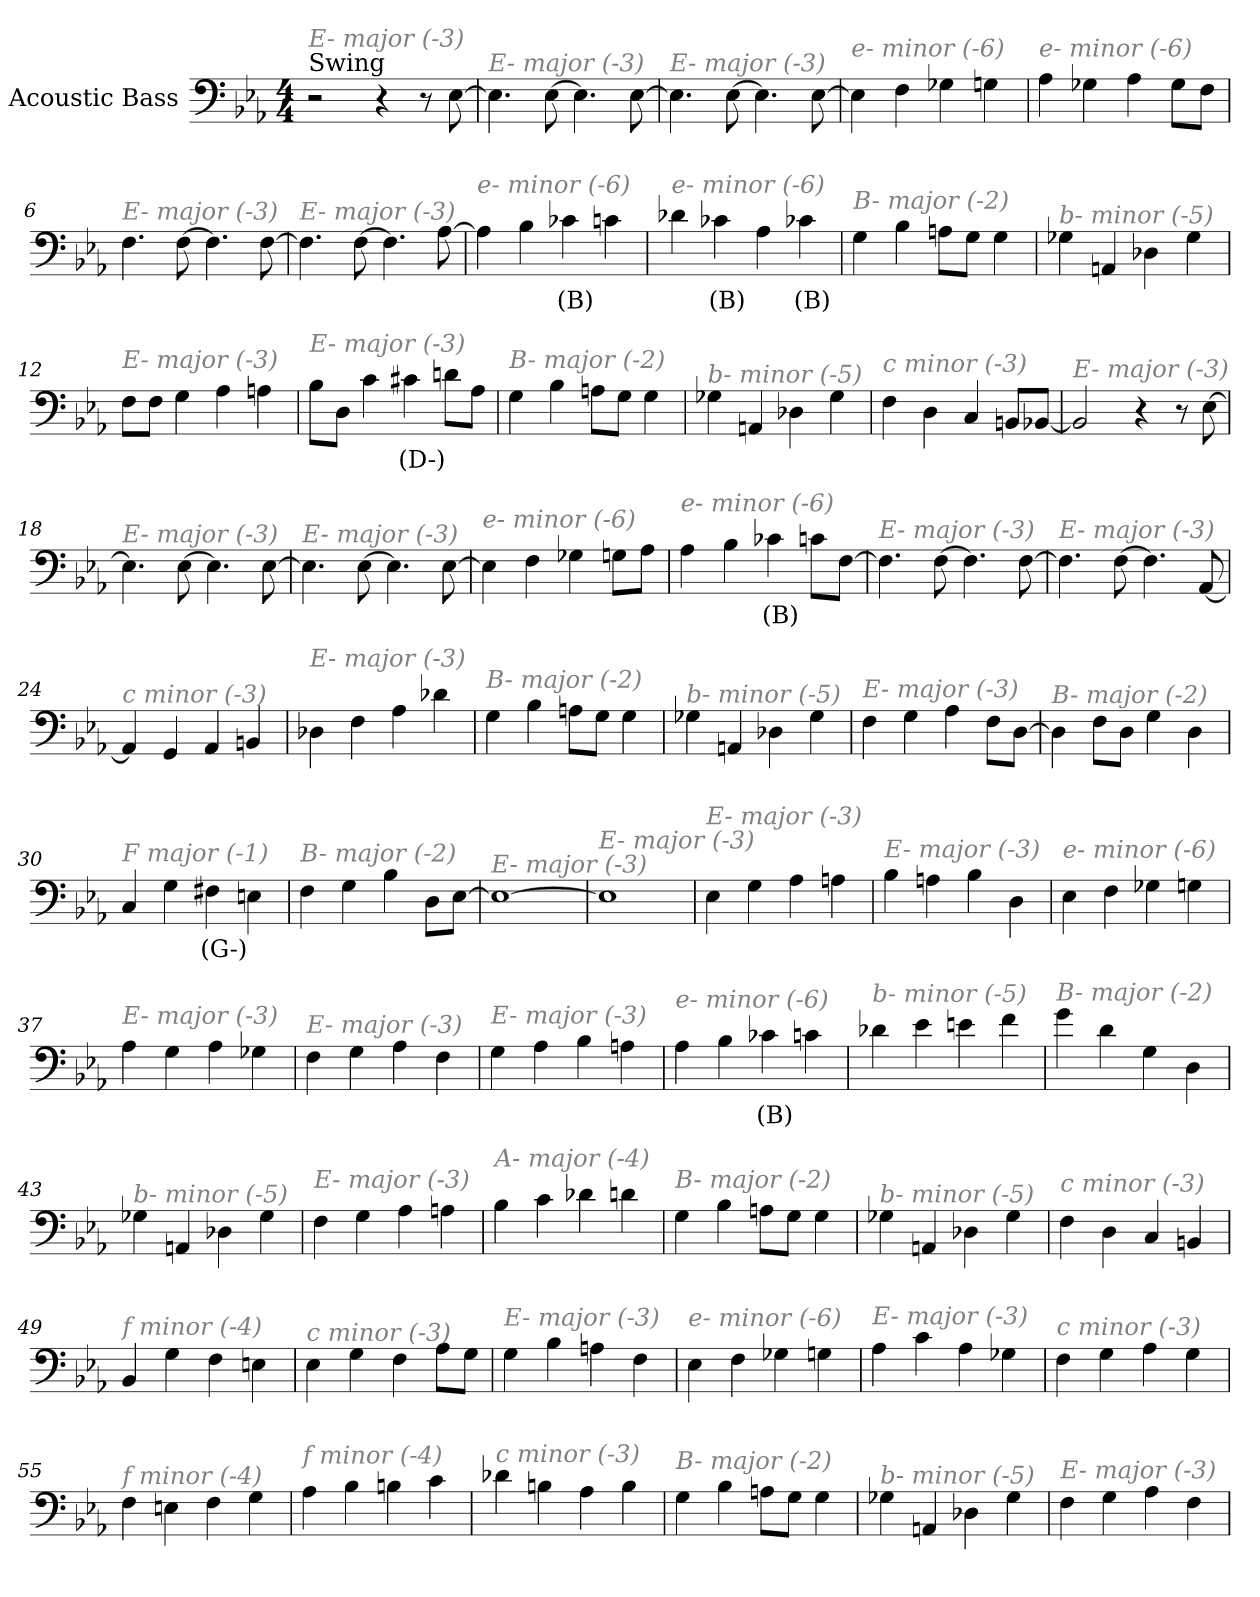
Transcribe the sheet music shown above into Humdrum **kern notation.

**kern	**text
*part1	*part1
*staff1	*staff1
*I"Acoustic Bass	*
*clefF4	*
*ITrd7c12	*
*k[b-e-a-]	*
*E-:	*
*M4/4	*
*MM210	*
=1	=1
!LO:TX:a:t=Swing	!
!LO:TX:i:color=#808080:t=E- major (-3)	!
2r	.
4r	.
8r	.
[8EE-	.
=2	=2
!LO:TX:i:color=#808080:t=E- major (-3)	!
4.EE-]	.
[8EE-	.
4.EE-]	.
[8EE-	.
=3	=3
!LO:TX:i:color=#808080:t=E- major (-3)	!
4.EE-]	.
[8EE-	.
4.EE-]	.
[8EE-	.
=4	=4
!LO:TX:i:color=#808080:t=e- minor (-6)	!
4EE-]	.
4FF	.
4GG-X	.
4GGn	.
=5	=5
!LO:TX:i:color=#808080:t=e- minor (-6)	!
4AA-	.
4GG-X	.
4AA-	.
8GG-L	.
8FFJ	.
=6	=6
!LO:TX:i:color=#808080:t=E- major (-3)	!
4.FF	.
[8FF	.
4.FF]	.
[8FF	.
=7	=7
!LO:TX:i:color=#808080:t=E- major (-3)	!
4.FF]	.
[8FF	.
4.FF]	.
[8AA-	.
=8	=8
!LO:TX:i:color=#808080:t=e- minor (-6)	!
4AA-]	.
4BB-	.
4C-Xi	(B)
4C	.
=9	=9
!LO:TX:i:color=#808080:t=e- minor (-6)	!
4D-X	.
4C-Xi	(B)
4AA-	.
4C-Xi	(B)
=10	=10
!LO:TX:i:color=#808080:t=B- major (-2)	!
4GG	.
4BB-	.
8AAnL	.
8GGJ	.
4GG	.
=11	=11
!LO:TX:i:color=#808080:t=b- minor (-5)	!
4GG-X	.
4AAAn	.
4DD-X	.
4GG-	.
=12	=12
!LO:TX:i:color=#808080:t=E- major (-3)	!
8FFL	.
8FFJ	.
4GG	.
4AA-	.
4AAn	.
=13	=13
!LO:TX:i:color=#808080:t=E- major (-3)	!
8BB-L	.
8DDJ	.
4C	.
4C#Xi	(D-)
8DnL	.
8AA-J	.
=14	=14
!LO:TX:i:color=#808080:t=B- major (-2)	!
4GG	.
4BB-	.
8AAnL	.
8GGJ	.
4GG	.
=15	=15
!LO:TX:i:color=#808080:t=b- minor (-5)	!
4GG-X	.
4AAAn	.
4DD-X	.
4GG-	.
=16	=16
!LO:TX:i:color=#808080:t=c minor (-3)	!
4FF	.
4DD	.
4CC	.
8BBBnL	.
[8BBB-XJ	.
=17	=17
!LO:TX:i:color=#808080:t=E- major (-3)	!
2BBB-]	.
4r	.
8r	.
[8EE-	.
=18	=18
!LO:TX:i:color=#808080:t=E- major (-3)	!
4.EE-]	.
[8EE-	.
4.EE-]	.
[8EE-	.
=19	=19
!LO:TX:i:color=#808080:t=E- major (-3)	!
4.EE-]	.
[8EE-	.
4.EE-]	.
[8EE-	.
=20	=20
!LO:TX:i:color=#808080:t=e- minor (-6)	!
4EE-]	.
4FF	.
4GG-X	.
8GGnL	.
8AA-J	.
=21	=21
!LO:TX:i:color=#808080:t=e- minor (-6)	!
4AA-	.
4BB-	.
4C-Xi	(B)
8CL	.
[8FFJ	.
=22	=22
!LO:TX:i:color=#808080:t=E- major (-3)	!
4.FF]	.
[8FF	.
4.FF]	.
[8FF	.
=23	=23
!LO:TX:i:color=#808080:t=E- major (-3)	!
4.FF]	.
[8FF	.
4.FF]	.
[8AAA-	.
=24	=24
!LO:TX:i:color=#808080:t=c minor (-3)	!
4AAA-]	.
4GGG	.
4AAA-	.
4BBBn	.
=25	=25
!LO:TX:i:color=#808080:t=E- major (-3)	!
4DD-X	.
4FF	.
4AA-	.
4D-X	.
=26	=26
!LO:TX:i:color=#808080:t=B- major (-2)	!
4GG	.
4BB-	.
8AAnL	.
8GGJ	.
4GG	.
=27	=27
!LO:TX:i:color=#808080:t=b- minor (-5)	!
4GG-X	.
4AAAn	.
4DD-X	.
4GG-	.
=28	=28
!LO:TX:i:color=#808080:t=E- major (-3)	!
4FF	.
4GG	.
4AA-	.
8FFL	.
[8DDJ	.
=29	=29
!LO:TX:i:color=#808080:t=B- major (-2)	!
4DD]	.
8FFL	.
8DDJ	.
4GG	.
4DD	.
=30	=30
!LO:TX:i:color=#808080:t=F major (-1)	!
4CC	.
4GG	.
4FF#Xj	(G-)
4EEn	.
=31	=31
!LO:TX:i:color=#808080:t=B- major (-2)	!
4FF	.
4GG	.
4BB-	.
8DDL	.
[8EE-J	.
=32	=32
!LO:TX:i:color=#808080:t=E- major (-3)	!
1EE-_	.
=33	=33
!LO:TX:i:color=#808080:t=E- major (-3)	!
1EE-]	.
=34	=34
!LO:TX:i:color=#808080:t=E- major (-3)	!
4EE-	.
4GG	.
4AA-	.
4AAn	.
=35	=35
!LO:TX:i:color=#808080:t=E- major (-3)	!
4BB-	.
4AAn	.
4BB-	.
4DD	.
=36	=36
!LO:TX:i:color=#808080:t=e- minor (-6)	!
4EE-	.
4FF	.
4GG-X	.
4GGn	.
=37	=37
!LO:TX:i:color=#808080:t=E- major (-3)	!
4AA-	.
4GG	.
4AA-	.
4GG-X	.
=38	=38
!LO:TX:i:color=#808080:t=E- major (-3)	!
4FF	.
4GG	.
4AA-	.
4FF	.
=39	=39
!LO:TX:i:color=#808080:t=E- major (-3)	!
4GG	.
4AA-	.
4BB-	.
4AAn	.
=40	=40
!LO:TX:i:color=#808080:t=e- minor (-6)	!
4AA-	.
4BB-	.
4C-Xi	(B)
4C	.
=41	=41
!LO:TX:i:color=#808080:t=b- minor (-5)	!
4D-X	.
4E-	.
4En	.
4F	.
=42	=42
!LO:TX:i:color=#808080:t=B- major (-2)	!
4G	.
4D	.
4GG	.
4DD	.
=43	=43
!LO:TX:i:color=#808080:t=b- minor (-5)	!
4GG-X	.
4AAAn	.
4DD-X	.
4GG-	.
=44	=44
!LO:TX:i:color=#808080:t=E- major (-3)	!
4FF	.
4GG	.
4AA-	.
4AAn	.
=45	=45
!LO:TX:i:color=#808080:t=A- major (-4)	!
4BB-	.
4C	.
4D-X	.
4Dn	.
=46	=46
!LO:TX:i:color=#808080:t=B- major (-2)	!
4GG	.
4BB-	.
8AAnL	.
8GGJ	.
4GG	.
=47	=47
!LO:TX:i:color=#808080:t=b- minor (-5)	!
4GG-X	.
4AAAn	.
4DD-X	.
4GG-	.
=48	=48
!LO:TX:i:color=#808080:t=c minor (-3)	!
4FF	.
4DD	.
4CC	.
4BBBn	.
=49	=49
!LO:TX:i:color=#808080:t=f minor (-4)	!
4BBB-	.
4GG	.
4FF	.
4EEn	.
=50	=50
!LO:TX:i:color=#808080:t=c minor (-3)	!
4EE-	.
4GG	.
4FF	.
8AA-L	.
8GGJ	.
=51	=51
!LO:TX:i:color=#808080:t=E- major (-3)	!
4GG	.
4BB-	.
4AAn	.
4FF	.
=52	=52
!LO:TX:i:color=#808080:t=e- minor (-6)	!
4EE-	.
4FF	.
4GG-X	.
4GGn	.
=53	=53
!LO:TX:i:color=#808080:t=E- major (-3)	!
4AA-	.
4C	.
4AA-	.
4GG-X	.
=54	=54
!LO:TX:i:color=#808080:t=c minor (-3)	!
4FF	.
4GG	.
4AA-	.
4GG	.
=55	=55
!LO:TX:i:color=#808080:t=f minor (-4)	!
4FF	.
4EEn	.
4FF	.
4GG	.
=56	=56
!LO:TX:i:color=#808080:t=f minor (-4)	!
4AA-	.
4BB-	.
4BBn	.
4C	.
=57	=57
!LO:TX:i:color=#808080:t=c minor (-3)	!
4D-X	.
4BBn	.
4AA-	.
4BB	.
=58	=58
!LO:TX:i:color=#808080:t=B- major (-2)	!
4GG	.
4BB-	.
8AAnL	.
8GGJ	.
4GG	.
=59	=59
!LO:TX:i:color=#808080:t=b- minor (-5)	!
4GG-X	.
4AAAn	.
4DD-X	.
4GG-	.
=60	=60
!LO:TX:i:color=#808080:t=E- major (-3)	!
4FF	.
4GG	.
4AA-	.
4FF	.
=	=
*-	*-
